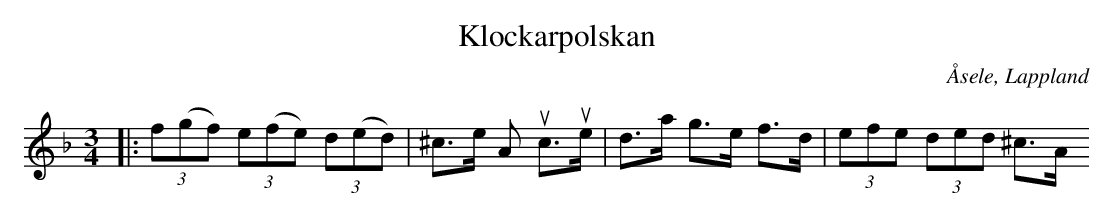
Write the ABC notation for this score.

X:1
T:Klockarpolskan
O:Åsele, Lappland
M:3/4
L:1/8
K:Dm
|: (3f(gf) (3e(fe) (3d(ed) | ^c>e A uc>ue | d>a g>e f>d | (3efe (3ded ^c>A
